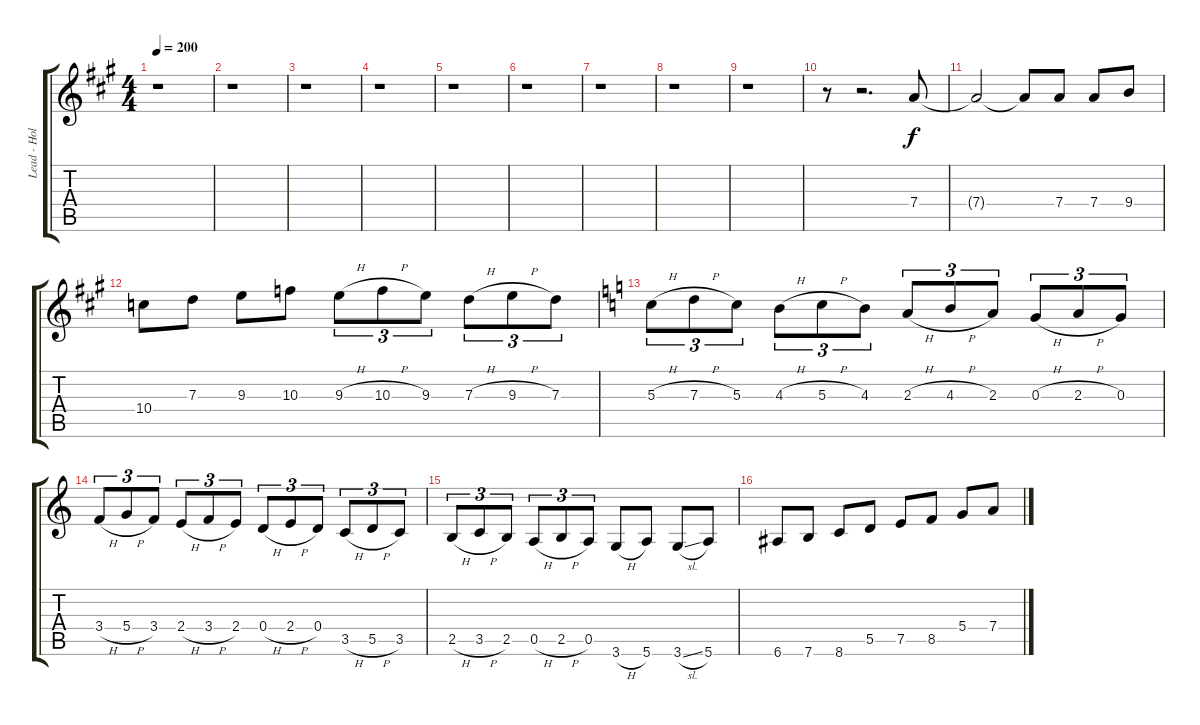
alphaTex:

\track ("Lead - Holstinin" "Lead - Hol") {instrument distortionguitar}
\staff {score tabs}
\tuning (E4 B3 G3 D3 A2 E2) {hide}
\ts (4 4)
\tempo 200
\clef g2
\ks a
r.1{dy f} |
r.1 |
r.1 |
r.1 |
r.1 |
r.1 |
r.1 |
r.1 |
r.1 |
r.8 r.2{d} 7.4.8 |
7.4{t}.2 7.4{t}.8 7.4.8 7.4.8 9.4.8 |
10.4.8 7.3.8 9.3.8 10.3.8 9.3{h}.8{tu (3 2)} 10.3{h}.8{tu (3 2)} 9.3.8{tu (3 2)} 7.3{h}.8{tu (3 2)} 9.3{h}.8{tu (3 2)} 7.3.8{tu (3 2)} |
\ks c
5.3{h}.8{tu (3 2)} 7.3{h}.8{tu (3 2)} 5.3.8{tu (3 2)} 4.3{h}.8{tu (3 2)} 5.3{h}.8{tu (3 2)} 4.3.8{tu (3 2)} 2.3{h}.8{tu (3 2)} 4.3{h}.8{tu (3 2)} 2.3.8{tu (3 2)} 0.3{h}.8{tu (3 2)} 2.3{h}.8{tu (3 2)} 0.3.8{tu (3 2)} |
3.4{h}.8{tu (3 2)} 5.4{h}.8{tu (3 2)} 3.4.8{tu (3 2)} 2.4{h}.8{tu (3 2)} 3.4{h}.8{tu (3 2)} 2.4.8{tu (3 2)} 0.4{h}.8{tu (3 2)} 2.4{h}.8{tu (3 2)} 0.4.8{tu (3 2)} 3.5{h}.8{tu (3 2)} 5.5{h}.8{tu (3 2)} 3.5.8{tu (3 2)} |
2.5{h}.8{tu (3 2)} 3.5{h}.8{tu (3 2)} 2.5.8{tu (3 2)} 0.5{h}.8{tu (3 2)} 2.5{h}.8{tu (3 2)} 0.5.8{tu (3 2)} 3.6{h}.8 5.6.8 3.6{sl}.8 5.6.8 |
6.6.8 7.6.8 8.6.8 5.5.8 7.5.8 8.5.8 5.4.8 7.4.8
